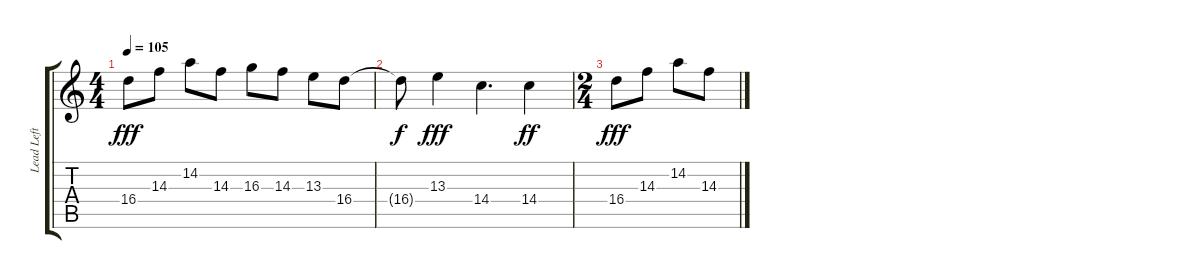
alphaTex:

\track ("Lead Left" "Lead Left") {instrument distortionguitar}
\staff {score tabs}
\tuning (C4 G3 Eb3 Bb2 F2 C2) {hide}
\ts (4 4)
\tempo 105
\clef g2
\ks c
16.4.8{dy fff} 14.3.8 14.2.8 14.3.8 16.3.8 14.3.8 13.3.8 16.4.8 |
16.4{t}.8{dy f} 13.3.4{dy fff} 14.4.4{d} 14.4.4{dy ff} |
\ts (2 4)
16.4.8{dy fff volume 0} 14.3.8 14.2.8 14.3.8
